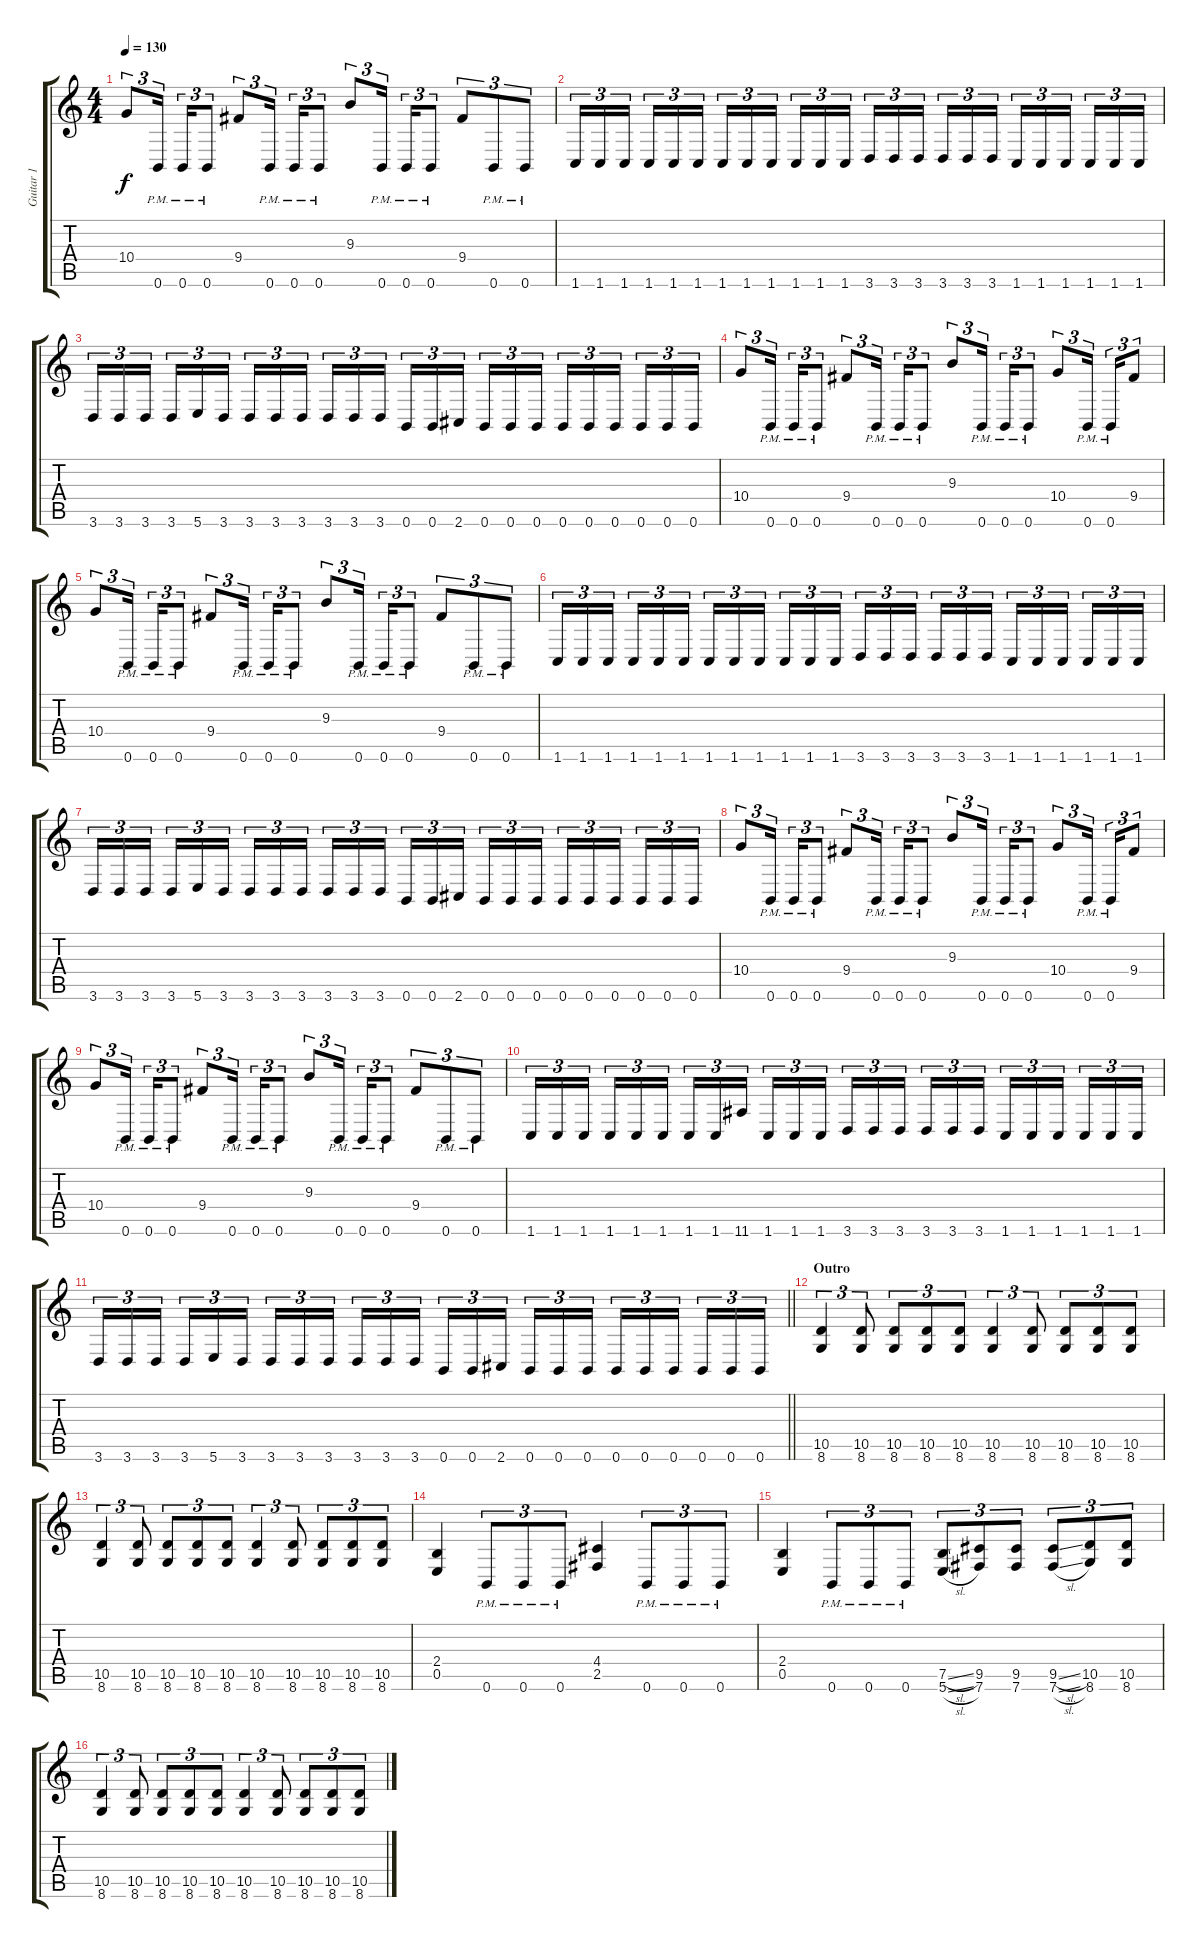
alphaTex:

\track ("Guitar 1" "Guitar 1") {instrument distortionguitar}
\staff {score tabs}
\tuning (B3 Gb3 D3 A2 E2 B1) {hide}
\ts (4 4)
\tempo 130
\clef g2
\ks c
10.4.8{tu (3 2) dy f} 0.6{pm}.16{tu (3 2)} 0.6{pm}.16{tu (3 2)} 0.6{pm}.8{tu (3 2)} 9.4.8{tu (3 2)} 0.6{pm}.16{tu (3 2)} 0.6{pm}.16{tu (3 2)} 0.6{pm}.8{tu (3 2)} 9.3.8{tu (3 2)} 0.6{pm}.16{tu (3 2)} 0.6{pm}.16{tu (3 2)} 0.6{pm}.8{tu (3 2)} 9.4.8{tu (3 2)} 0.6{pm}.8{tu (3 2)} 0.6{pm}.8{tu (3 2)} |
1.6.16{tu (3 2)} 1.6.16{tu (3 2)} 1.6.16{tu (3 2)} 1.6.16{tu (3 2)} 1.6.16{tu (3 2)} 1.6.16{tu (3 2)} 1.6.16{tu (3 2)} 1.6.16{tu (3 2)} 1.6.16{tu (3 2)} 1.6.16{tu (3 2)} 1.6.16{tu (3 2)} 1.6.16{tu (3 2)} 3.6.16{tu (3 2)} 3.6.16{tu (3 2)} 3.6.16{tu (3 2)} 3.6.16{tu (3 2)} 3.6.16{tu (3 2)} 3.6.16{tu (3 2)} 1.6.16{tu (3 2)} 1.6.16{tu (3 2)} 1.6.16{tu (3 2)} 1.6.16{tu (3 2)} 1.6.16{tu (3 2)} 1.6.16{tu (3 2)} |
3.6.16{tu (3 2)} 3.6.16{tu (3 2)} 3.6.16{tu (3 2)} 3.6.16{tu (3 2)} 5.6.16{tu (3 2)} 3.6.16{tu (3 2)} 3.6.16{tu (3 2)} 3.6.16{tu (3 2)} 3.6.16{tu (3 2)} 3.6.16{tu (3 2)} 3.6.16{tu (3 2)} 3.6.16{tu (3 2)} 0.6.16{tu (3 2)} 0.6.16{tu (3 2)} 2.6.16{tu (3 2)} 0.6.16{tu (3 2)} 0.6.16{tu (3 2)} 0.6.16{tu (3 2)} 0.6.16{tu (3 2)} 0.6.16{tu (3 2)} 0.6.16{tu (3 2)} 0.6.16{tu (3 2)} 0.6.16{tu (3 2)} 0.6.16{tu (3 2)} |
10.4.8{tu (3 2)} 0.6{pm}.16{tu (3 2)} 0.6{pm}.16{tu (3 2)} 0.6{pm}.8{tu (3 2)} 9.4.8{tu (3 2)} 0.6{pm}.16{tu (3 2)} 0.6{pm}.16{tu (3 2)} 0.6{pm}.8{tu (3 2)} 9.3.8{tu (3 2)} 0.6{pm}.16{tu (3 2)} 0.6{pm}.16{tu (3 2)} 0.6{pm}.8{tu (3 2)} 10.4.8{tu (3 2)} 0.6{pm}.16{tu (3 2)} 0.6{pm}.16{tu (3 2)} 9.4.8{tu (3 2)} |
10.4.8{tu (3 2)} 0.6{pm}.16{tu (3 2)} 0.6{pm}.16{tu (3 2)} 0.6{pm}.8{tu (3 2)} 9.4.8{tu (3 2)} 0.6{pm}.16{tu (3 2)} 0.6{pm}.16{tu (3 2)} 0.6{pm}.8{tu (3 2)} 9.3.8{tu (3 2)} 0.6{pm}.16{tu (3 2)} 0.6{pm}.16{tu (3 2)} 0.6{pm}.8{tu (3 2)} 9.4.8{tu (3 2)} 0.6{pm}.8{tu (3 2)} 0.6{pm}.8{tu (3 2)} |
1.6.16{tu (3 2)} 1.6.16{tu (3 2)} 1.6.16{tu (3 2)} 1.6.16{tu (3 2)} 1.6.16{tu (3 2)} 1.6.16{tu (3 2)} 1.6.16{tu (3 2)} 1.6.16{tu (3 2)} 1.6.16{tu (3 2)} 1.6.16{tu (3 2)} 1.6.16{tu (3 2)} 1.6.16{tu (3 2)} 3.6.16{tu (3 2)} 3.6.16{tu (3 2)} 3.6.16{tu (3 2)} 3.6.16{tu (3 2)} 3.6.16{tu (3 2)} 3.6.16{tu (3 2)} 1.6.16{tu (3 2)} 1.6.16{tu (3 2)} 1.6.16{tu (3 2)} 1.6.16{tu (3 2)} 1.6.16{tu (3 2)} 1.6.16{tu (3 2)} |
3.6.16{tu (3 2)} 3.6.16{tu (3 2)} 3.6.16{tu (3 2)} 3.6.16{tu (3 2)} 5.6.16{tu (3 2)} 3.6.16{tu (3 2)} 3.6.16{tu (3 2)} 3.6.16{tu (3 2)} 3.6.16{tu (3 2)} 3.6.16{tu (3 2)} 3.6.16{tu (3 2)} 3.6.16{tu (3 2)} 0.6.16{tu (3 2)} 0.6.16{tu (3 2)} 2.6.16{tu (3 2)} 0.6.16{tu (3 2)} 0.6.16{tu (3 2)} 0.6.16{tu (3 2)} 0.6.16{tu (3 2)} 0.6.16{tu (3 2)} 0.6.16{tu (3 2)} 0.6.16{tu (3 2)} 0.6.16{tu (3 2)} 0.6.16{tu (3 2)} |
10.4.8{tu (3 2)} 0.6{pm}.16{tu (3 2)} 0.6{pm}.16{tu (3 2)} 0.6{pm}.8{tu (3 2)} 9.4.8{tu (3 2)} 0.6{pm}.16{tu (3 2)} 0.6{pm}.16{tu (3 2)} 0.6{pm}.8{tu (3 2)} 9.3.8{tu (3 2)} 0.6{pm}.16{tu (3 2)} 0.6{pm}.16{tu (3 2)} 0.6{pm}.8{tu (3 2)} 10.4.8{tu (3 2)} 0.6{pm}.16{tu (3 2)} 0.6{pm}.16{tu (3 2)} 9.4.8{tu (3 2)} |
10.4.8{tu (3 2)} 0.6{pm}.16{tu (3 2)} 0.6{pm}.16{tu (3 2)} 0.6{pm}.8{tu (3 2)} 9.4.8{tu (3 2)} 0.6{pm}.16{tu (3 2)} 0.6{pm}.16{tu (3 2)} 0.6{pm}.8{tu (3 2)} 9.3.8{tu (3 2)} 0.6{pm}.16{tu (3 2)} 0.6{pm}.16{tu (3 2)} 0.6{pm}.8{tu (3 2)} 9.4.8{tu (3 2)} 0.6{pm}.8{tu (3 2)} 0.6{pm}.8{tu (3 2)} |
1.6.16{tu (3 2)} 1.6.16{tu (3 2)} 1.6.16{tu (3 2)} 1.6.16{tu (3 2)} 1.6.16{tu (3 2)} 1.6.16{tu (3 2)} 1.6.16{tu (3 2)} 1.6.16{tu (3 2)} 11.6.16{tu (3 2)} 1.6.16{tu (3 2)} 1.6.16{tu (3 2)} 1.6.16{tu (3 2)} 3.6.16{tu (3 2)} 3.6.16{tu (3 2)} 3.6.16{tu (3 2)} 3.6.16{tu (3 2)} 3.6.16{tu (3 2)} 3.6.16{tu (3 2)} 1.6.16{tu (3 2)} 1.6.16{tu (3 2)} 1.6.16{tu (3 2)} 1.6.16{tu (3 2)} 1.6.16{tu (3 2)} 1.6.16{tu (3 2)} |
\barLineRight lightlight
3.6.16{tu (3 2)} 3.6.16{tu (3 2)} 3.6.16{tu (3 2)} 3.6.16{tu (3 2)} 5.6.16{tu (3 2)} 3.6.16{tu (3 2)} 3.6.16{tu (3 2)} 3.6.16{tu (3 2)} 3.6.16{tu (3 2)} 3.6.16{tu (3 2)} 3.6.16{tu (3 2)} 3.6.16{tu (3 2)} 0.6.16{tu (3 2)} 0.6.16{tu (3 2)} 2.6.16{tu (3 2)} 0.6.16{tu (3 2)} 0.6.16{tu (3 2)} 0.6.16{tu (3 2)} 0.6.16{tu (3 2)} 0.6.16{tu (3 2)} 0.6.16{tu (3 2)} 0.6.16{tu (3 2)} 0.6.16{tu (3 2)} 0.6.16{tu (3 2)} |
\section ("" "Outro")
(10.5 8.6).4{tu (3 2)} (10.5 8.6).8{tu (3 2)} (10.5 8.6).8{tu (3 2)} (10.5 8.6).8{tu (3 2)} (10.5 8.6).8{tu (3 2)} (10.5 8.6).4{tu (3 2)} (10.5 8.6).8{tu (3 2)} (10.5 8.6).8{tu (3 2)} (10.5 8.6).8{tu (3 2)} (10.5 8.6).8{tu (3 2)} |
(10.5 8.6).4{tu (3 2)} (10.5 8.6).8{tu (3 2)} (10.5 8.6).8{tu (3 2)} (10.5 8.6).8{tu (3 2)} (10.5 8.6).8{tu (3 2)} (10.5 8.6).4{tu (3 2)} (10.5 8.6).8{tu (3 2)} (10.5 8.6).8{tu (3 2)} (10.5 8.6).8{tu (3 2)} (10.5 8.6).8{tu (3 2)} |
(2.4 0.5).4 0.6{pm}.8{tu (3 2)} 0.6{pm}.8{tu (3 2)} 0.6{pm}.8{tu (3 2)} (4.4 2.5).4 0.6{pm}.8{tu (3 2)} 0.6{pm}.8{tu (3 2)} 0.6{pm}.8{tu (3 2)} |
(2.4 0.5).4 0.6{pm}.8{tu (3 2)} 0.6{pm}.8{tu (3 2)} 0.6{pm}.8{tu (3 2)} (7.5{sl} 5.6{sl}).8{tu (3 2)} (9.5 7.6).8{tu (3 2)} (9.5 7.6).8{tu (3 2)} (9.5{sl} 7.6{sl}).8{tu (3 2)} (10.5 8.6).8{tu (3 2)} (10.5 8.6).8{tu (3 2)} |
(10.5 8.6).4{tu (3 2)} (10.5 8.6).8{tu (3 2)} (10.5 8.6).8{tu (3 2)} (10.5 8.6).8{tu (3 2)} (10.5 8.6).8{tu (3 2)} (10.5 8.6).4{tu (3 2)} (10.5 8.6).8{tu (3 2)} (10.5 8.6).8{tu (3 2)} (10.5 8.6).8{tu (3 2)} (10.5 8.6).8{tu (3 2)}
